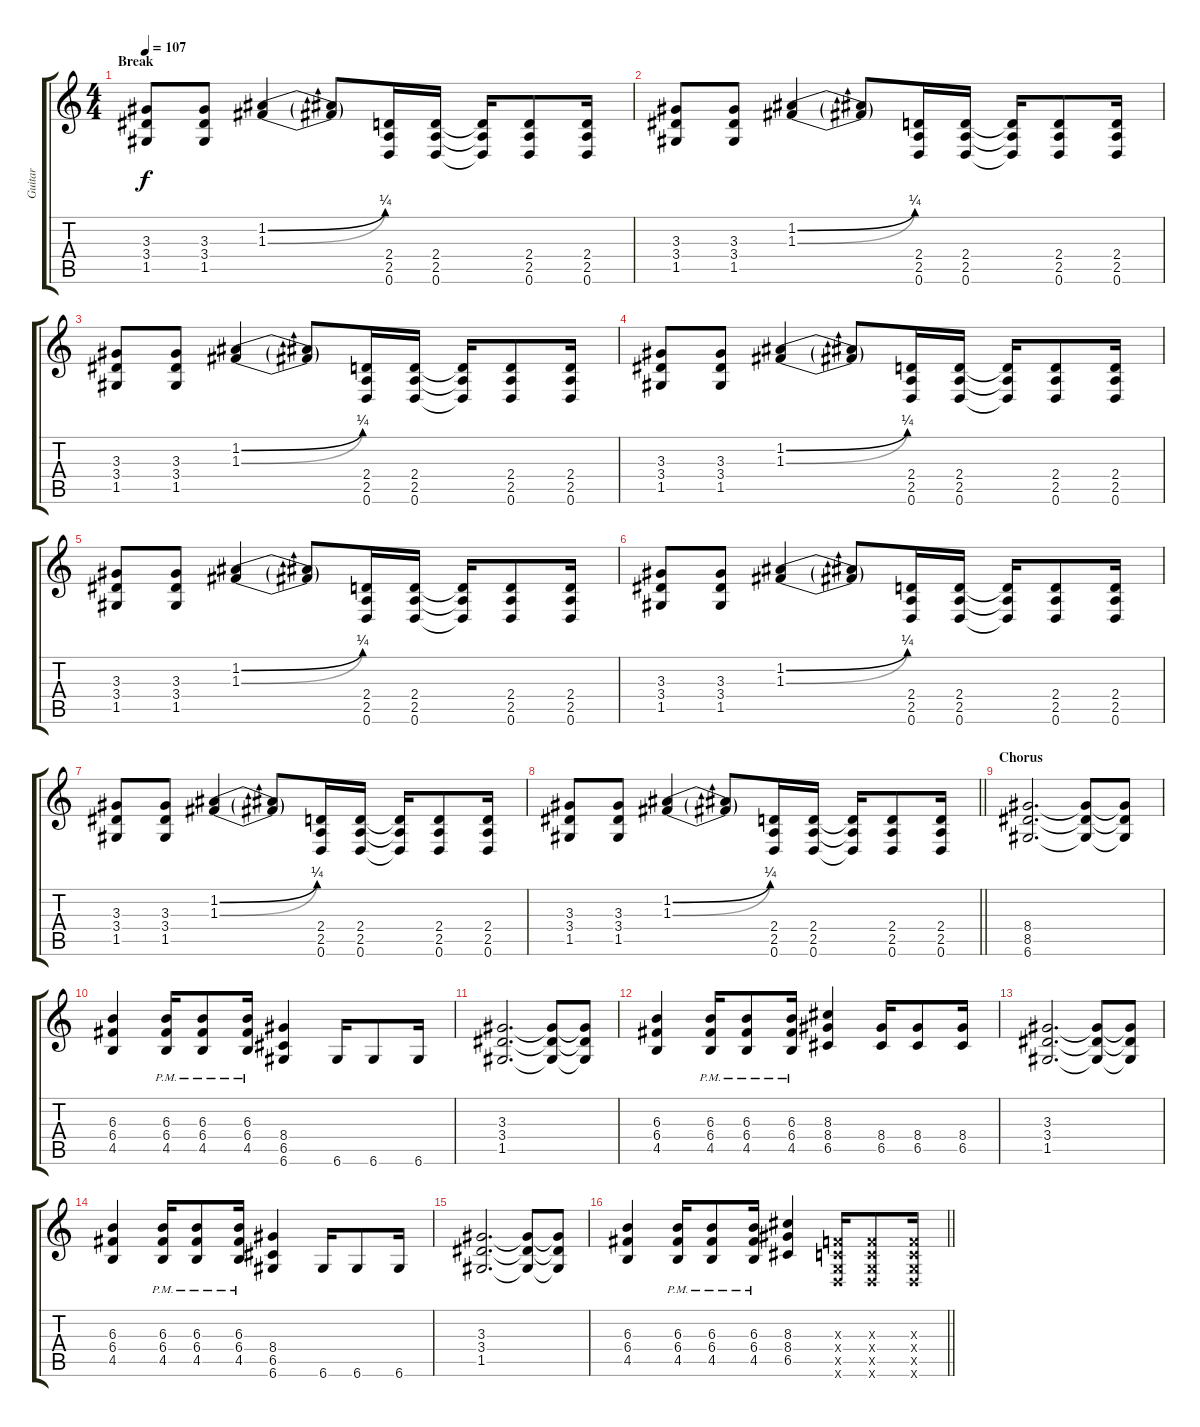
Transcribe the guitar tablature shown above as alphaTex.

\track ("Guitar " "Guitar ") {instrument electricguitarjazz}
\staff {score tabs}
\tuning (D4 A3 F3 C3 G2 D2) {hide}
\ts (4 4)
\section ("" "Break")
\tempo 107
\clef g2
\ks c
(3.3 3.4 1.5).8{dy f} (3.3 3.4 1.5).8 (1.2{be (bend 0 0 60 1)} 1.3{be (bend 0 0 60 1)}).4 (1.2{t} 1.3{t}).8 (2.4 2.5 0.6).16 (2.4 2.5 0.6).16 (2.4{t} 2.5{t} 0.6{t}).16 (2.4 2.5 0.6).8 (2.4 2.5 0.6).16 |
(3.3 3.4 1.5).8 (3.3 3.4 1.5).8 (1.2{be (bend 0 0 60 1)} 1.3{be (bend 0 0 60 1)}).4 (1.2{t} 1.3{t}).8 (2.4 2.5 0.6).16 (2.4 2.5 0.6).16 (2.4{t} 2.5{t} 0.6{t}).16 (2.4 2.5 0.6).8 (2.4 2.5 0.6).16 |
(3.3 3.4 1.5).8 (3.3 3.4 1.5).8 (1.2{be (bend 0 0 60 1)} 1.3{be (bend 0 0 60 1)}).4 (1.2{t} 1.3{t}).8 (2.4 2.5 0.6).16 (2.4 2.5 0.6).16 (2.4{t} 2.5{t} 0.6{t}).16 (2.4 2.5 0.6).8 (2.4 2.5 0.6).16 |
(3.3 3.4 1.5).8 (3.3 3.4 1.5).8 (1.2{be (bend 0 0 60 1)} 1.3{be (bend 0 0 60 1)}).4 (1.2{t} 1.3{t}).8 (2.4 2.5 0.6).16 (2.4 2.5 0.6).16 (2.4{t} 2.5{t} 0.6{t}).16 (2.4 2.5 0.6).8 (2.4 2.5 0.6).16 |
(3.3 3.4 1.5).8 (3.3 3.4 1.5).8 (1.2{be (bend 0 0 60 1)} 1.3{be (bend 0 0 60 1)}).4 (1.2{t} 1.3{t}).8 (2.4 2.5 0.6).16 (2.4 2.5 0.6).16 (2.4{t} 2.5{t} 0.6{t}).16 (2.4 2.5 0.6).8 (2.4 2.5 0.6).16 |
(3.3 3.4 1.5).8 (3.3 3.4 1.5).8 (1.2{be (bend 0 0 60 1)} 1.3{be (bend 0 0 60 1)}).4 (1.2{t} 1.3{t}).8 (2.4 2.5 0.6).16 (2.4 2.5 0.6).16 (2.4{t} 2.5{t} 0.6{t}).16 (2.4 2.5 0.6).8 (2.4 2.5 0.6).16 |
(3.3 3.4 1.5).8 (3.3 3.4 1.5).8 (1.2{be (bend 0 0 60 1)} 1.3{be (bend 0 0 60 1)}).4 (1.2{t} 1.3{t}).8 (2.4 2.5 0.6).16 (2.4 2.5 0.6).16 (2.4{t} 2.5{t} 0.6{t}).16 (2.4 2.5 0.6).8 (2.4 2.5 0.6).16 |
\barLineRight lightlight
(3.3 3.4 1.5).8 (3.3 3.4 1.5).8 (1.2{be (bend 0 0 60 1)} 1.3{be (bend 0 0 60 1)}).4 (1.2{t} 1.3{t}).8 (2.4 2.5 0.6).16 (2.4 2.5 0.6).16 (2.4{t} 2.5{t} 0.6{t}).16 (2.4 2.5 0.6).8 (2.4 2.5 0.6).16 |
\section ("" "Chorus")
(8.4 8.5 6.6).2{d} (8.4{t} 8.5{t} 6.6{t}).8 (8.4{t} 8.5{t} 6.6{t}).8 |
(6.3 6.4 4.5).4 (6.3{pm} 6.4{pm} 4.5{pm}).16 (6.3{pm} 6.4{pm} 4.5{pm}).8 (6.3{pm} 6.4{pm} 4.5{pm}).16 (8.4 6.5 6.6).4 6.6.16 6.6.8 6.6.16 |
(3.3 3.4 1.5).2{d} (3.3{t} 3.4{t} 1.5{t}).8 (3.3{t} 3.4{t} 1.5{t}).8 |
(6.3 6.4 4.5).4 (6.3{pm} 6.4{pm} 4.5{pm}).16 (6.3{pm} 6.4{pm} 4.5{pm}).8 (6.3{pm} 6.4{pm} 4.5{pm}).16 (8.3 8.4 6.5).4 (8.4 6.5).16 (8.4 6.5).8 (8.4 6.5).16 |
(3.3 3.4 1.5).2{d} (3.3{t} 3.4{t} 1.5{t}).8 (3.3{t} 3.4{t} 1.5{t}).8 |
(6.3 6.4 4.5).4 (6.3{pm} 6.4{pm} 4.5{pm}).16 (6.3{pm} 6.4{pm} 4.5{pm}).8 (6.3{pm} 6.4{pm} 4.5{pm}).16 (8.4 6.5 6.6).4 6.6.16 6.6.8 6.6.16 |
(3.3 3.4 1.5).2{d} (3.3{t} 3.4{t} 1.5{t}).8 (3.3{t} 3.4{t} 1.5{t}).8 |
\barLineRight lightlight
(6.3 6.4 4.5).4 (6.3{pm} 6.4{pm} 4.5{pm}).16 (6.3{pm} 6.4{pm} 4.5{pm}).8 (6.3{pm} 6.4{pm} 4.5{pm}).16 (8.3 8.4 6.5).4 (0.3{x} 0.4{x} 0.5{x} 0.6{x}).16 (0.3{x} 0.4{x} 0.5{x} 0.6{x}).8 (0.3{x} 0.4{x} 0.5{x} 0.6{x}).16
